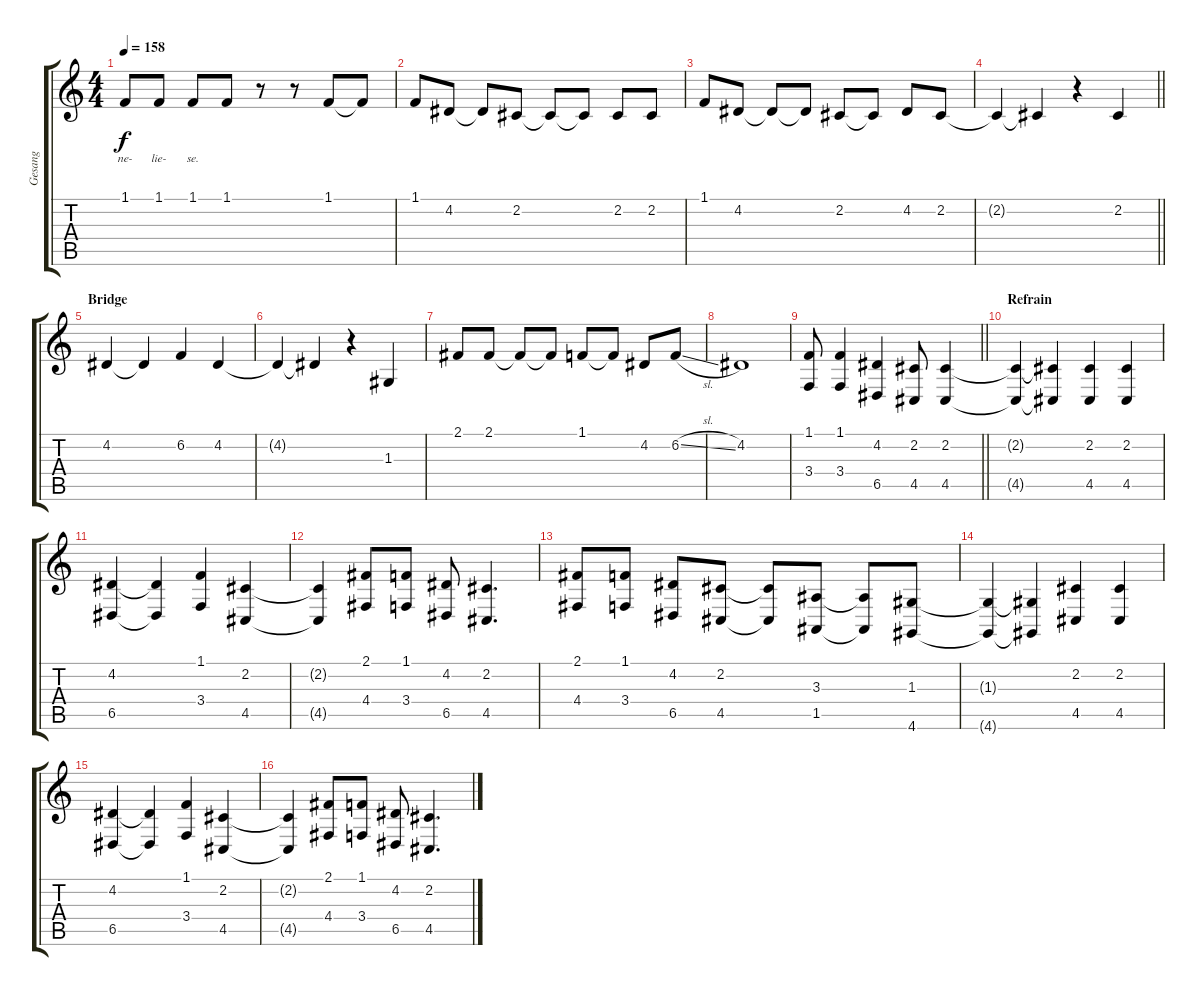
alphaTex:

\track ("Gesang" "Gesang") {instrument lead2sawtooth}
\staff {score tabs}
\tuning (E4 B3 G3 D3 A2 E2) {hide}
\ts (4 4)
\tempo 158
\clef g2
\ks c
1.1.8{lyrics (0 "ne-") lyrics (1 "") lyrics (2 "") lyrics (3 "") lyrics (4 "") dy f} 1.1.8{lyrics (0 "lie-") lyrics (1 "") lyrics (2 "") lyrics (3 "") lyrics (4 "")} 1.1.8{lyrics (0 "se.") lyrics (1 "") lyrics (2 "") lyrics (3 "") lyrics (4 "")} 1.1.8 r.8 r.8 1.1.8 1.1{t}.8 |
1.1.8 4.2.8 4.2{t}.8 2.2.8 2.2{t}.8 2.2{t}.8 2.2.8 2.2.8 |
1.1.8 4.2.8 4.2{t}.8 4.2{t}.8 2.2.8 2.2{t}.8 4.2.8 2.2.8 |
\barLineRight lightlight
2.2{t}.4 2.2{t}.4 r.4 2.2.4 |
\section ("" "Bridge")
4.2.4 4.2{t}.4 6.2.4 4.2.4 |
4.2{t}.4 4.2{t}.4 r.4 1.3.4 |
2.1.8 2.1.8 2.1{t}.8 2.1{t}.8 1.1.8 1.1{t}.8 4.2.8 6.2{sl}.8 |
4.2.1 |
\barLineRight lightlight
(1.1 3.4).8 (1.1 3.4).4 (4.2 6.5).4 (2.2 4.5).8 (2.2 4.5).4 |
\section ("" "Refrain")
(2.2{t} 4.5{t}).4 (2.2{t} 4.5{t}).4 (2.2 4.5).4 (2.2 4.5).4 |
(4.2 6.5).4 (4.2{t} 6.5{t}).4 (1.1 3.4).4 (2.2 4.5).4 |
(2.2{t} 4.5{t}).4 (2.1 4.4).8 (1.1 3.4).8 (4.2 6.5).8 (2.2 4.5).4{d} |
(2.1 4.4).8 (1.1 3.4).8 (4.2 6.5).8 (2.2 4.5).8 (2.2{t} 4.5{t}).8 (3.3 1.5).8 (3.3{t} 1.5{t}).8 (1.3 4.6).8 |
(1.3{t} 4.6{t}).4 (1.3{t} 4.6{t}).4 (2.2 4.5).4 (2.2 4.5).4 |
(4.2 6.5).4 (4.2{t} 6.5{t}).4 (1.1 3.4).4 (2.2 4.5).4 |
(2.2{t} 4.5{t}).4 (2.1 4.4).8 (1.1 3.4).8 (4.2 6.5).8 (2.2 4.5).4{d}
